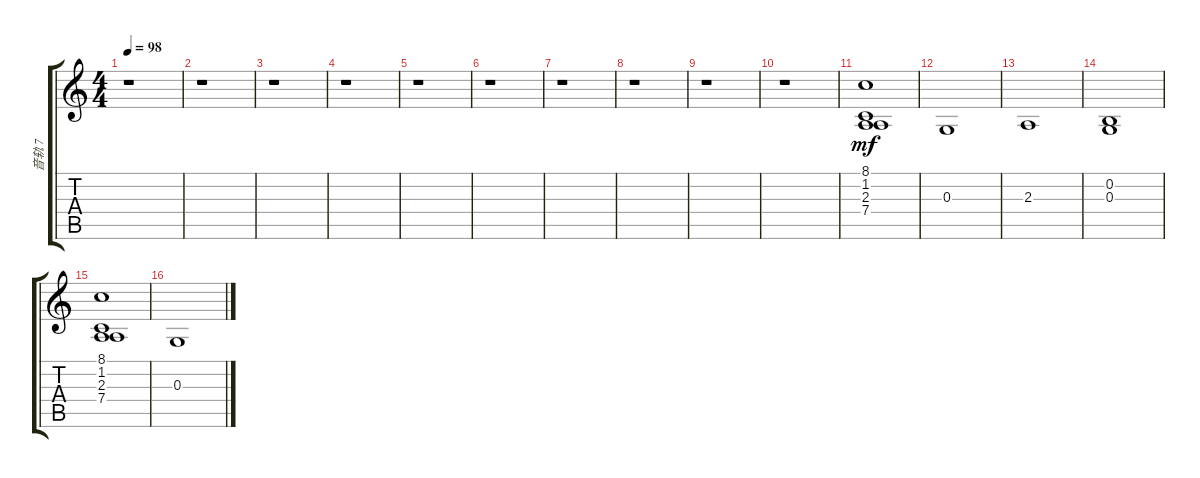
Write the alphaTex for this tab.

\track ("音轨 7" "音轨 7") {instrument synthvoice}
\staff {score tabs}
\tuning (E4 B3 G3 D3 A2 E2) {hide}
\ts (4 4)
\tempo 98
\clef g2
\ks c
r.1{dy mf} |
r.1 |
r.1 |
r.1 |
r.1 |
r.1 |
r.1 |
r.1 |
r.1 |
r.1 |
(8.1 1.2 2.3 7.4).1 |
0.3.1 |
2.3.1 |
(0.2 0.3).1 |
(8.1 1.2 2.3 7.4).1 |
0.3.1
